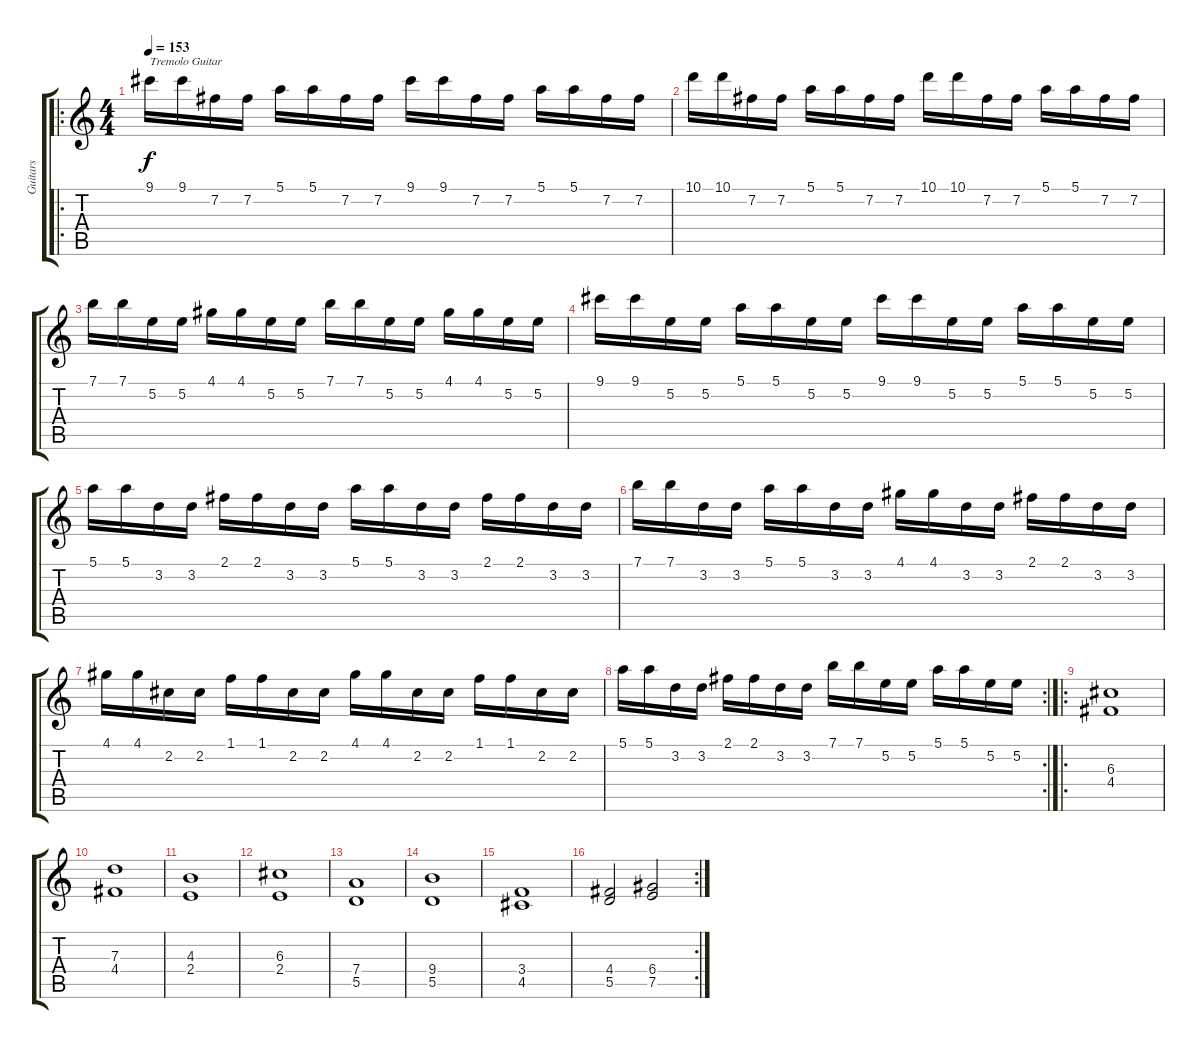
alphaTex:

\track ("Guitars" "Guitars") {instrument distortionguitar}
\staff {score tabs}
\tuning (E4 B3 G3 D3 A2 E2) {hide}
\ro
\ts (4 4)
\tempo 153
\clef g2
\ks c
9.1.16{txt "Tremolo Guitar" dy f balance 0} 9.1.16 7.2.16{balance 8} 7.2.16 5.1.16{balance 16} 5.1.16 7.2.16{balance 8} 7.2.16 9.1.16{balance 0} 9.1.16 7.2.16{balance 8} 7.2.16 5.1.16{balance 16} 5.1.16 7.2.16{balance 0} 7.2.16 |
10.1.16{balance 0} 10.1.16 7.2.16{balance 8} 7.2.16 5.1.16{balance 16} 5.1.16 7.2.16{balance 8} 7.2.16 10.1.16{balance 0} 10.1.16 7.2.16{balance 8} 7.2.16 5.1.16{balance 16} 5.1.16 7.2.16{balance 0} 7.2.16 |
7.1.16{balance 16} 7.1.16 5.2.16{balance 8} 5.2.16 4.1.16{balance 0} 4.1.16 5.2.16{balance 8} 5.2.16 7.1.16{balance 16} 7.1.16 5.2.16{balance 8} 5.2.16 4.1.16{balance 0} 4.1.16 5.2.16{balance 8} 5.2.16 |
9.1.16{balance 16} 9.1.16 5.2.16{balance 8} 5.2.16 5.1.16{balance 0} 5.1.16 5.2.16{balance 8} 5.2.16 9.1.16{balance 16} 9.1.16 5.2.16{balance 8} 5.2.16 5.1.16{balance 0} 5.1.16 5.2.16{balance 8} 5.2.16 |
5.1.16{balance 16} 5.1.16 3.2.16{balance 8} 3.2.16 2.1.16{balance 0} 2.1.16 3.2.16{balance 8} 3.2.16 5.1.16{balance 16} 5.1.16 3.2.16{balance 8} 3.2.16 2.1.16{balance 0} 2.1.16 3.2.16{balance 0} 3.2.16 |
7.1.16{balance 16} 7.1.16 3.2.16 3.2.16 5.1.16 5.1.16 3.2.16 3.2.16 4.1.16 4.1.16 3.2.16 3.2.16 2.1.16 2.1.16 3.2.16 3.2.16 |
4.1.16{balance 0} 4.1.16 2.2.16 2.2.16 1.1.16 1.1.16 2.2.16 2.2.16 4.1.16 4.1.16 2.2.16 2.2.16 1.1.16 1.1.16 2.2.16 2.2.16 |
\rc 2
5.1.16{balance 16} 5.1.16{balance 0} 3.2.16{balance 16} 3.2.16{balance 0} 2.1.16{balance 16} 2.1.16{balance 0} 3.2.16{balance 16} 3.2.16{balance 0} 7.1.16{balance 16} 7.1.16{balance 0} 5.2.16{balance 16} 5.2.16{balance 0} 5.1.16{balance 16} 5.1.16{balance 0} 5.2.16{balance 16} 5.2.16{balance 0} |
\ro
(6.3 4.4).1{volume 14 balance 8} |
(7.3 4.4).1 |
(4.3 2.4).1 |
(6.3 2.4).1 |
(7.4 5.5).1 |
(9.4 5.5).1 |
(3.4 4.5).1 |
\rc 2
(4.4 5.5).2 (6.4 7.5).2
